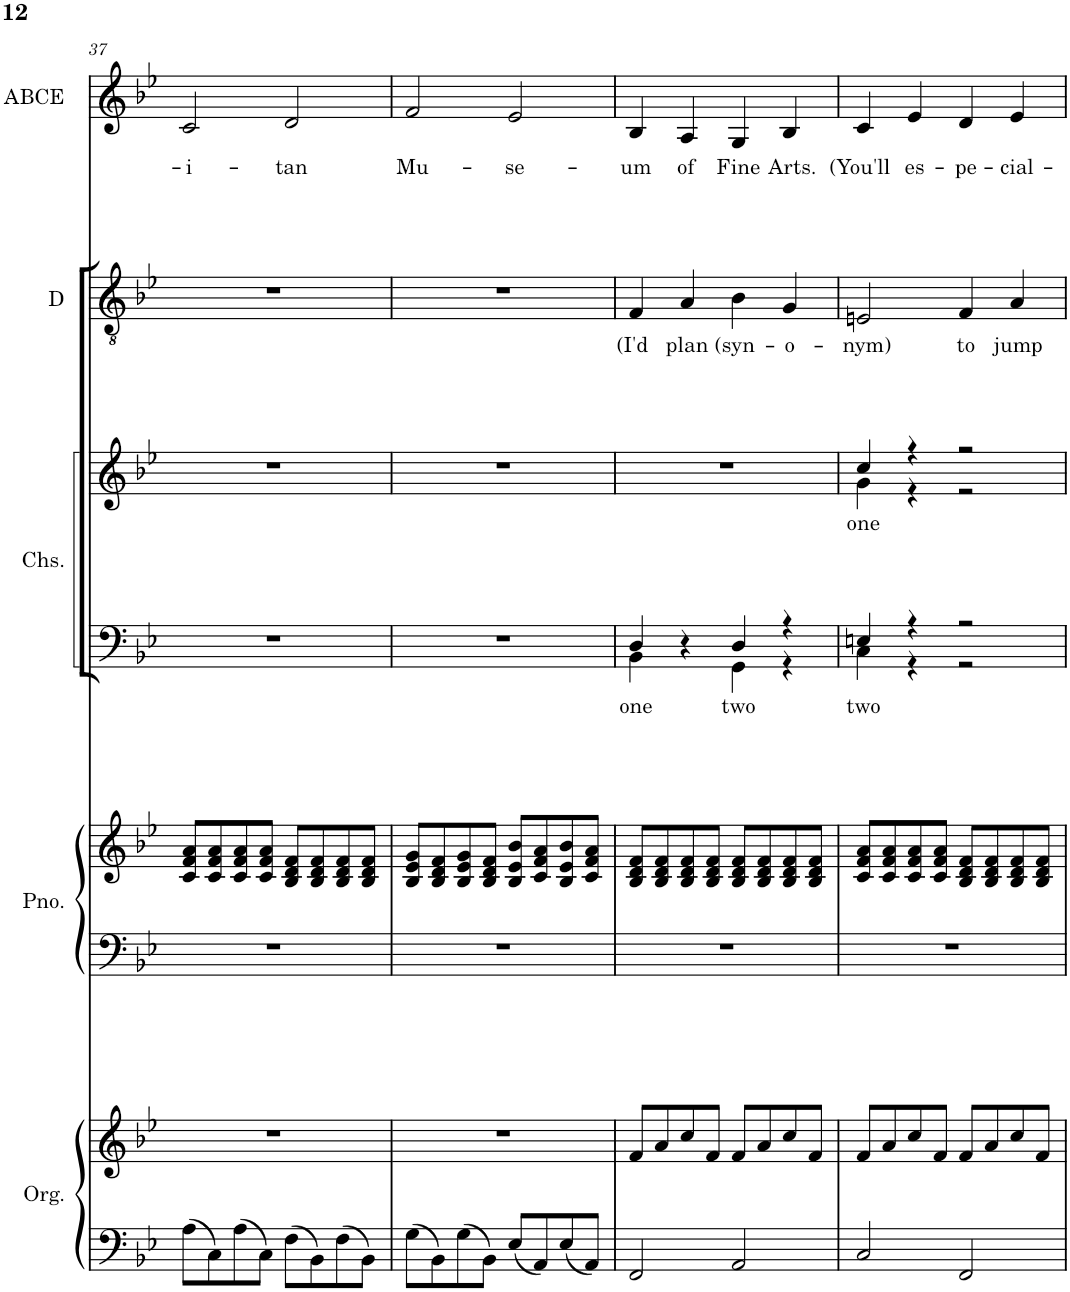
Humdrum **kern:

**kern	**kern	**kern	**kern	**kern	**text	**kern	**text	**kern	**text	**kern	**text
*part5	*part5	*part4	*part4	*part3	*part3	*part3	*part3	*part2	*part2	*part1	*part1
*staff8	*staff7	*staff6	*staff5	*staff4	*staff4	*staff3	*staff3	*staff2	*staff2	*staff1	*staff1
*I"Organ	*	*I"Piano	*	*I"Chorus	*	*	*	*I"Dan	*	*I"Allie Belle Celle Ellie	*
*I'Org.	*	*I'Pno.	*	*I'Chs.	*	*	*	*I'D	*	*I'ABCE	*
!!LO:PB:g=z
*clefF4	*clefG2	*clefF4	*clefG2	*clefF4	*	*clefG2	*	*clefGv2	*	*clefG2	*
*	*	*	*	*	*	*	*	*Trd8c14	*	*Trd1c2	*
*k[b-e-]	*k[b-e-]	*k[b-e-]	*k[b-e-]	*k[b-e-]	*	*k[b-e-]	*	*k[b-e-]	*	*k[b-e-]	*
*M4/4	*M4/4	*M4/4	*M4/4	*M4/4	*	*M4/4	*	*M4/4	*	*M4/4	*
=37	=37	=37	=37	=37	=37	=37	=37	=37	=37	=37	=37
!	!	!	!	!	!	!	!	!	!	!	!LO:LY:b
8A\L	1r	1r	8c/ 8f/ 8a/L	1r	.	1r	.	1r	.	2c/	-i-
8C\	.	.	8c/ 8f/ 8a/	.	.	.	.	.	.	.	.
8A\	.	.	8c/ 8f/ 8a/	.	.	.	.	.	.	.	.
8C\J	.	.	8c/ 8f/ 8a/J	.	.	.	.	.	.	.	.
!	!	!	!	!	!	!	!	!	!	!	!LO:LY:b
8F\L	.	.	8B-/ 8d/ 8f/L	.	.	.	.	.	.	2d/	-tan
8BB-\	.	.	8B-/ 8d/ 8f/	.	.	.	.	.	.	.	.
8F\	.	.	8B-/ 8d/ 8f/	.	.	.	.	.	.	.	.
8BB-\J	.	.	8B-/ 8d/ 8f/J	.	.	.	.	.	.	.	.
=38	=38	=38	=38	=38	=38	=38	=38	=38	=38	=38	=38
!	!	!	!	!	!	!	!	!	!	!	!LO:LY:b
8G\L	1r	1r	8B-/ 8e-/ 8g/L	1r	.	1r	.	1r	.	2f/	Mu-
8BB-\	.	.	8B-/ 8d/ 8f/	.	.	.	.	.	.	.	.
8G\	.	.	8B-/ 8e-/ 8g/	.	.	.	.	.	.	.	.
8BB-\J	.	.	8B-/ 8d/ 8f/J	.	.	.	.	.	.	.	.
!	!	!	!	!	!	!	!	!	!	!	!LO:LY:b
8E-/L	.	.	8B-/ 8e-/ 8b-/L	.	.	.	.	.	.	2e-/	-se-
8AA/	.	.	8c/ 8f/ 8a/	.	.	.	.	.	.	.	.
8E-/	.	.	8B-/ 8e-/ 8b-/	.	.	.	.	.	.	.	.
8AA/J	.	.	8c/ 8f/ 8a/J	.	.	.	.	.	.	.	.
=39	=39	=39	=39	=39	=39	=39	=39	=39	=39	=39	=39
!	!	!	!	!	!LO:LY:b	!	!	!	!LO:LY:b	!	!LO:LY:b
*	*	*	*	*^	*	*	*	*	*	*	*
2FF/	8f/L	1r	8B-/ 8d/ 8f/L	4D/	4BB-\	one	1r	.	4F/	(I'd	4B-/	-um
.	8a/	.	8B-/ 8d/ 8f/	.	.	.	.	.	.	.	.	.
!	!	!	!	!	!	!	!	!	!	!LO:LY:b	!	!LO:LY:b
.	8cc/	.	8B-/ 8d/ 8f/	4r	4ryy	.	.	.	4A/	plan	4A/	of
.	8f/J	.	8B-/ 8d/ 8f/J	.	.	.	.	.	.	.	.	.
!	!	!	!	!	!	!LO:LY:b	!	!	!	!LO:LY:b	!	!LO:LY:b
2AA/	8f/L	.	8B-/ 8d/ 8f/L	4D/	4GG\	two	.	.	4B-\	(syn-	4G/	Fine
.	8a/	.	8B-/ 8d/ 8f/	.	.	.	.	.	.	.	.	.
!	!	!	!	!	!	!	!	!	!	!LO:LY:b	!	!LO:LY:b
.	8cc/	.	8B-/ 8d/ 8f/	4r	4r	.	.	.	4G/	-o-	4B-/	Arts.
.	8f/J	.	8B-/ 8d/ 8f/J	.	.	.	.	.	.	.	.	.
=40	=40	=40	=40	=40	=40	=40	=40	=40	=40	=40	=40	=40
!	!	!	!	!	!	!LO:LY:b	!	!LO:LY:b	!	!LO:LY:b	!	!LO:LY:b
*	*	*	*	*	*	*	*^	*	*	*	*	*
2C/	8f/L	1r	8c/ 8f/ 8a/L	4En/	4C\	two	4cc/	4g\	one	2En/	-nym)	4c/	(You'll
.	8a/	.	8c/ 8f/ 8a/	.	.	.	.	.	.	.	.	.	.
!	!	!	!	!	!	!	!	!	!	!	!	!	!LO:LY:b
.	8cc/	.	8c/ 8f/ 8a/	4r	4r	.	4r	4r	.	.	.	4e-/	es-
.	8f/J	.	8c/ 8f/ 8a/J	.	.	.	.	.	.	.	.	.	.
!	!	!	!	!	!	!	!	!	!	!	!LO:LY:b	!	!LO:LY:b
2FF/	8f/L	.	8B-/ 8d/ 8f/L	2r	2r	.	2r	2r	.	4F/	to	4d/	-pe-
.	8a/	.	8B-/ 8d/ 8f/	.	.	.	.	.	.	.	.	.	.
!	!	!	!	!	!	!	!	!	!	!	!LO:LY:b	!	!LO:LY:b
.	8cc/	.	8B-/ 8d/ 8f/	.	.	.	.	.	.	4A/	jump	4e-/	-cial-
.	8f/J	.	8B-/ 8d/ 8f/J	.	.	.	.	.	.	.	.	.	.
*	*	*	*	*v	*v	*	*	*	*	*	*	*	*
*	*	*	*	*	*	*v	*v	*	*	*	*	*
=	=	=	=	=	=	=	=	=	=	=	=
*-	*-	*-	*-	*-	*-	*-	*-	*-	*-	*-	*-
